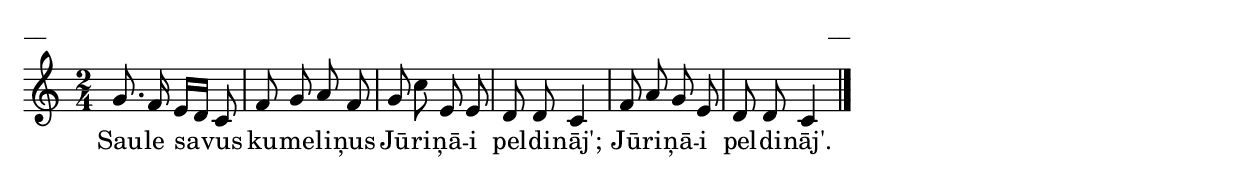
\version "2.13.16"
%\header {
%    title = "Saule savus kumeliņus"
%}
% Budēlīši, p.24
\paper {
line-width = 14\cm
left-margin = 0.4\cm
between-system-padding = 0.1\cm
between-system-space = 0.1\cm
}
\layout {
indent = #0
ragged-last = ##f
}



voiceA = \relative c' {
\clef "treble"
\key c \major
\time 2/4

g'8. f16 e[ d] c8 | 
f8 g a f | 
g8 c e, e |
d8 d c4 |
f8 a g e |
d8 d c4
\bar "|."
}


lyricA = \lyricmode {
Sau -- le sa -- vus ku -- me -- li -- ņus Jū -- ri -- ņā -- i pel -- di -- nāj';
Jū -- ri -- ņā -- i pel -- di -- nāj'.
}




fullScore = <<
\new Staff {
<<
\new Voice = "voiceA" { \oneVoice \autoBeamOff \voiceA }
\lyricsto "voiceA" \new Lyrics \lyricA
>>
}
>>

\score {
\fullScore
\header { piece = "__" opus = "__" }
}
\markup { \with-color #(x11-color 'white) \sans \smaller "__" }
\score {
\unfoldRepeats
\fullScore
\midi {
\context { \Staff \remove "Staff_performer" }
\context { \Voice \consists "Staff_performer" }
}
}


